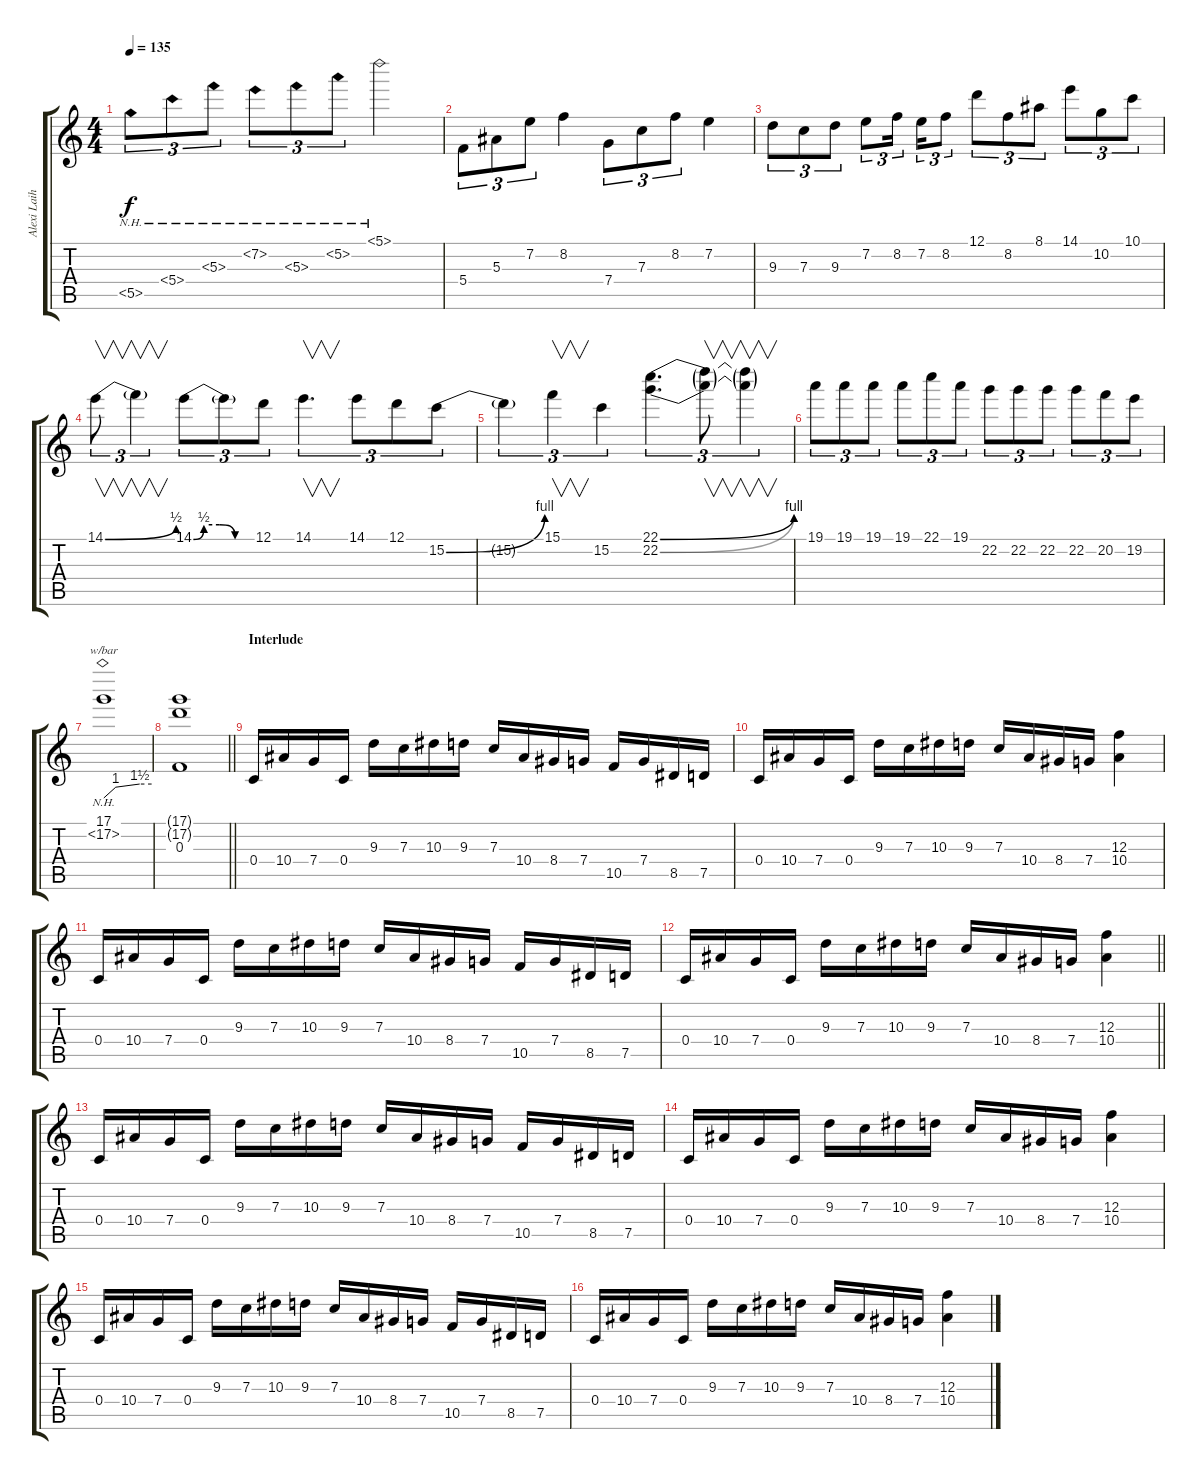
\track ("Alexi Laiho" "Alexi Laih") {instrument distortionguitar}
\staff {score tabs}
\tuning (D4 A3 F3 C3 G2 D2) {hide}
\ts (4 4)
\tempo 135
\clef g2
\ks c
5.5{nh}.8{tu (3 2) dy f} 5.4{nh}.8{tu (3 2)} 5.3{nh}.8{tu (3 2)} 7.2{nh}.8{tu (3 2)} 5.3{nh}.8{tu (3 2)} 5.2{nh}.8{tu (3 2)} 5.1{nh}.2 |
5.4.8{tu (3 2)} 5.3.8{tu (3 2)} 7.2.8{tu (3 2)} 8.2.4 7.4.8{tu (3 2)} 7.3.8{tu (3 2)} 8.2.8{tu (3 2)} 7.2.4 |
9.3.8{tu (3 2)} 7.3.8{tu (3 2)} 9.3.8{tu (3 2)} 7.2.8{tu (3 2)} 8.2.16{tu (3 2) beam splitsecondary} 7.2.16{tu (3 2)} 8.2.8{tu (3 2)} 12.1.8{tu (3 2)} 8.2.8{tu (3 2)} 8.1.8{tu (3 2)} 14.1.8{tu (3 2)} 10.2.8{tu (3 2)} 10.1.8{tu (3 2)} |
14.1{be (bend 0 0 60 2)}.8{v tu (3 2)} 14.1{t}.4{v tu (3 2)} 14.1{be (custom 0 0 10 2 25 2 40 0 60 0)}.8{tu (3 2)} 14.1{t}.8{tu (3 2)} 12.1.8{tu (3 2)} 14.1.4{v d tu (3 2)} 14.1.8{tu (3 2)} 12.1.8{tu (3 2)} 15.2{be (bend 0 0 60 4)}.8{tu (3 2)} |
15.2{t}.4{tu (3 2)} 15.1.4{v tu (3 2)} 15.2.4{tu (3 2)} (22.1{be (bend 0 0 60 4)} 22.2{be (bend 0 0 60 4)}).4{d tu (3 2)} (22.1{t} 22.2{t}).8{v tu (3 2)} (22.1{t} 22.2{t}).4{v tu (3 2)} |
19.1.8{tu (3 2)} 19.1.8{tu (3 2)} 19.1.8{tu (3 2)} 19.1.8{tu (3 2)} 22.1.8{tu (3 2)} 19.1.8{tu (3 2)} 22.2.8{tu (3 2)} 22.2.8{tu (3 2)} 22.2.8{tu (3 2)} 22.2.8{tu (3 2)} 20.2.8{tu (3 2)} 19.2.8{tu (3 2)} |
(17.1 17.2{nh}).1{tbe (custom default 0 0 15 4 45 6 60 6)} |
\barLineRight lightlight
(17.1{t} 17.2{t} 0.3).1 |
\section ("" "Interlude")
0.4.16 10.4.16 7.4.16 0.4.16 9.3.16 7.3.16 10.3.16 9.3.16 7.3.16 10.4.16 8.4.16 7.4.16 10.5.16 7.4.16 8.5.16 7.5.16 |
0.4.16 10.4.16 7.4.16 0.4.16 9.3.16 7.3.16 10.3.16 9.3.16 7.3.16 10.4.16 8.4.16 7.4.16 (12.3 10.4).4 |
0.4.16 10.4.16 7.4.16 0.4.16 9.3.16 7.3.16 10.3.16 9.3.16 7.3.16 10.4.16 8.4.16 7.4.16 10.5.16 7.4.16 8.5.16 7.5.16 |
\barLineRight lightlight
0.4.16 10.4.16 7.4.16 0.4.16 9.3.16 7.3.16 10.3.16 9.3.16 7.3.16 10.4.16 8.4.16 7.4.16 (12.3 10.4).4 |
0.4.16 10.4.16 7.4.16 0.4.16 9.3.16 7.3.16 10.3.16 9.3.16 7.3.16 10.4.16 8.4.16 7.4.16 10.5.16 7.4.16 8.5.16 7.5.16 |
0.4.16 10.4.16 7.4.16 0.4.16 9.3.16 7.3.16 10.3.16 9.3.16 7.3.16 10.4.16 8.4.16 7.4.16 (12.3 10.4).4 |
0.4.16 10.4.16 7.4.16 0.4.16 9.3.16 7.3.16 10.3.16 9.3.16 7.3.16 10.4.16 8.4.16 7.4.16 10.5.16 7.4.16 8.5.16 7.5.16 |
0.4.16 10.4.16 7.4.16 0.4.16 9.3.16 7.3.16 10.3.16 9.3.16 7.3.16 10.4.16 8.4.16 7.4.16 (12.3 10.4).4
